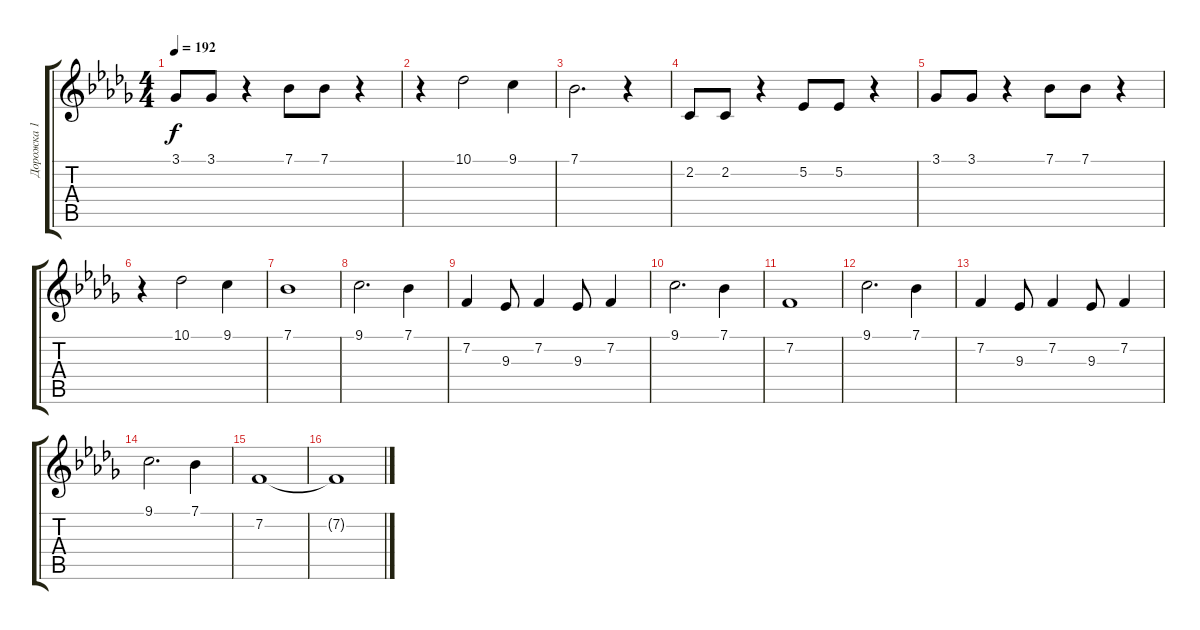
\track ("Дорожка 1" "Дорожка 1") {instrument tuba}
\staff {score tabs}
\tuning (Eb4 Bb3 Gb3 Db3 Ab2 Eb2) {hide}
\ts (4 4)
\tempo 192
\clef g2
\ks bbminor
3.1.8{dy f} 3.1.8 r.4 7.1.8 7.1.8 r.4 |
r.4 10.1.2 9.1.4 |
7.1.2{d} r.4 |
2.2.8 2.2.8 r.4 5.2.8 5.2.8 r.4 |
3.1.8 3.1.8 r.4 7.1.8 7.1.8 r.4 |
r.4 10.1.2 9.1.4 |
7.1.1 |
9.1.2{d} 7.1.4 |
7.2.4 9.3.8 7.2.4 9.3.8 7.2.4 |
9.1.2{d} 7.1.4 |
7.2.1 |
9.1.2{d} 7.1.4 |
7.2.4 9.3.8 7.2.4 9.3.8 7.2.4 |
9.1.2{d} 7.1.4 |
7.2.1{volume 0} |
7.2{t}.1
